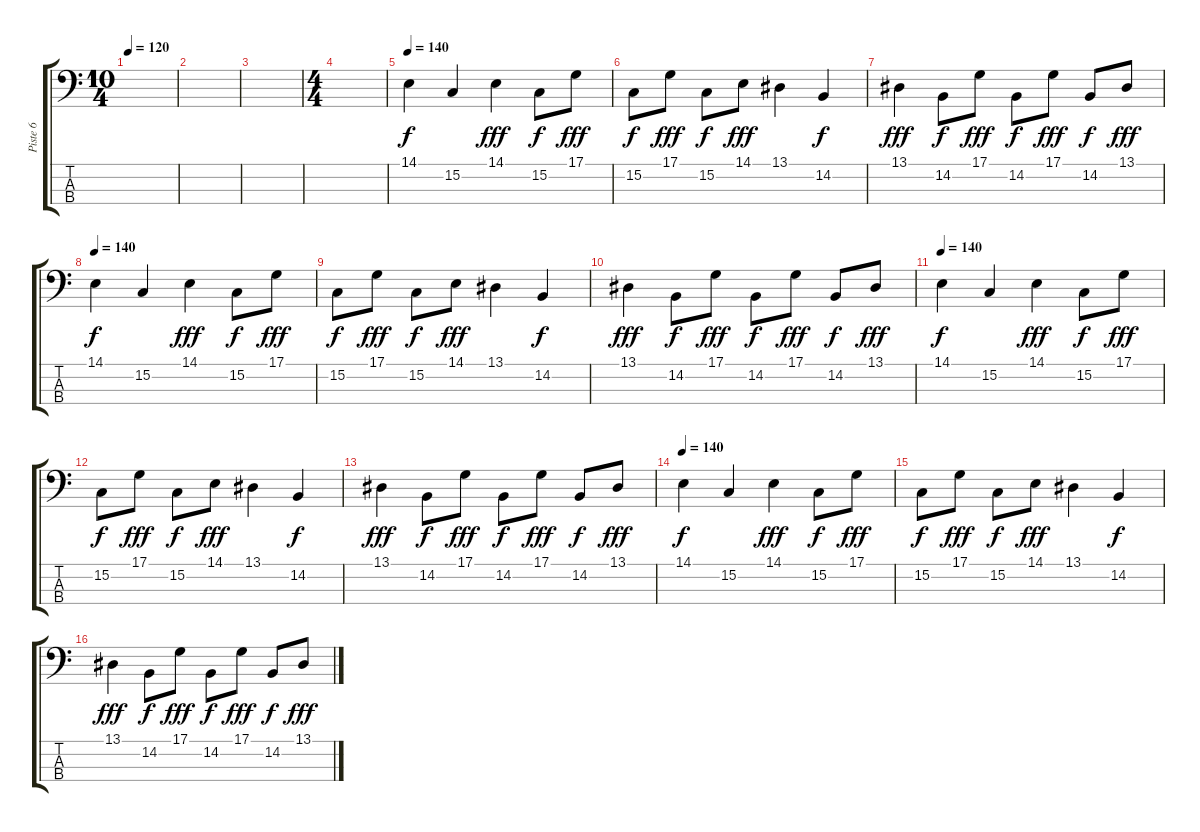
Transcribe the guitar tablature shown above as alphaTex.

\track ("Piste 6" "Piste 6") {instrument choiraahs}
\staff {score tabs}
\tuning (D2 A1 E1 A0) {hide}
\ts (10 4)
\tempo 120
\clef f4
\ks c
|
|
|
\ts (4 4)
|
\tempo 140
14.1.4 15.2.4 14.1.4{dy fff} 15.2.8{dy f} 17.1.8{dy fff} |
15.2.8{dy f} 17.1.8{dy fff} 15.2.8{dy f} 14.1.8{dy fff} 13.1.4 14.2.4{dy f} |
13.1.4{dy fff} 14.2.8{dy f} 17.1.8{dy fff} 14.2.8{dy f} 17.1.8{dy fff} 14.2.8{dy f} 13.1.8{dy fff} |
\tempo 140
14.1.4{dy f} 15.2.4 14.1.4{dy fff} 15.2.8{dy f} 17.1.8{dy fff} |
15.2.8{dy f} 17.1.8{dy fff} 15.2.8{dy f} 14.1.8{dy fff} 13.1.4 14.2.4{dy f} |
13.1.4{dy fff} 14.2.8{dy f} 17.1.8{dy fff} 14.2.8{dy f} 17.1.8{dy fff} 14.2.8{dy f} 13.1.8{dy fff} |
\tempo 140
14.1.4{dy f} 15.2.4 14.1.4{dy fff} 15.2.8{dy f} 17.1.8{dy fff} |
15.2.8{dy f} 17.1.8{dy fff} 15.2.8{dy f} 14.1.8{dy fff} 13.1.4 14.2.4{dy f} |
13.1.4{dy fff} 14.2.8{dy f} 17.1.8{dy fff} 14.2.8{dy f} 17.1.8{dy fff} 14.2.8{dy f} 13.1.8{dy fff} |
\tempo 140
14.1.4{dy f} 15.2.4 14.1.4{dy fff} 15.2.8{dy f} 17.1.8{dy fff} |
15.2.8{dy f} 17.1.8{dy fff} 15.2.8{dy f} 14.1.8{dy fff} 13.1.4 14.2.4{dy f} |
13.1.4{dy fff} 14.2.8{dy f} 17.1.8{dy fff} 14.2.8{dy f} 17.1.8{dy fff} 14.2.8{dy f} 13.1.8{dy fff}
